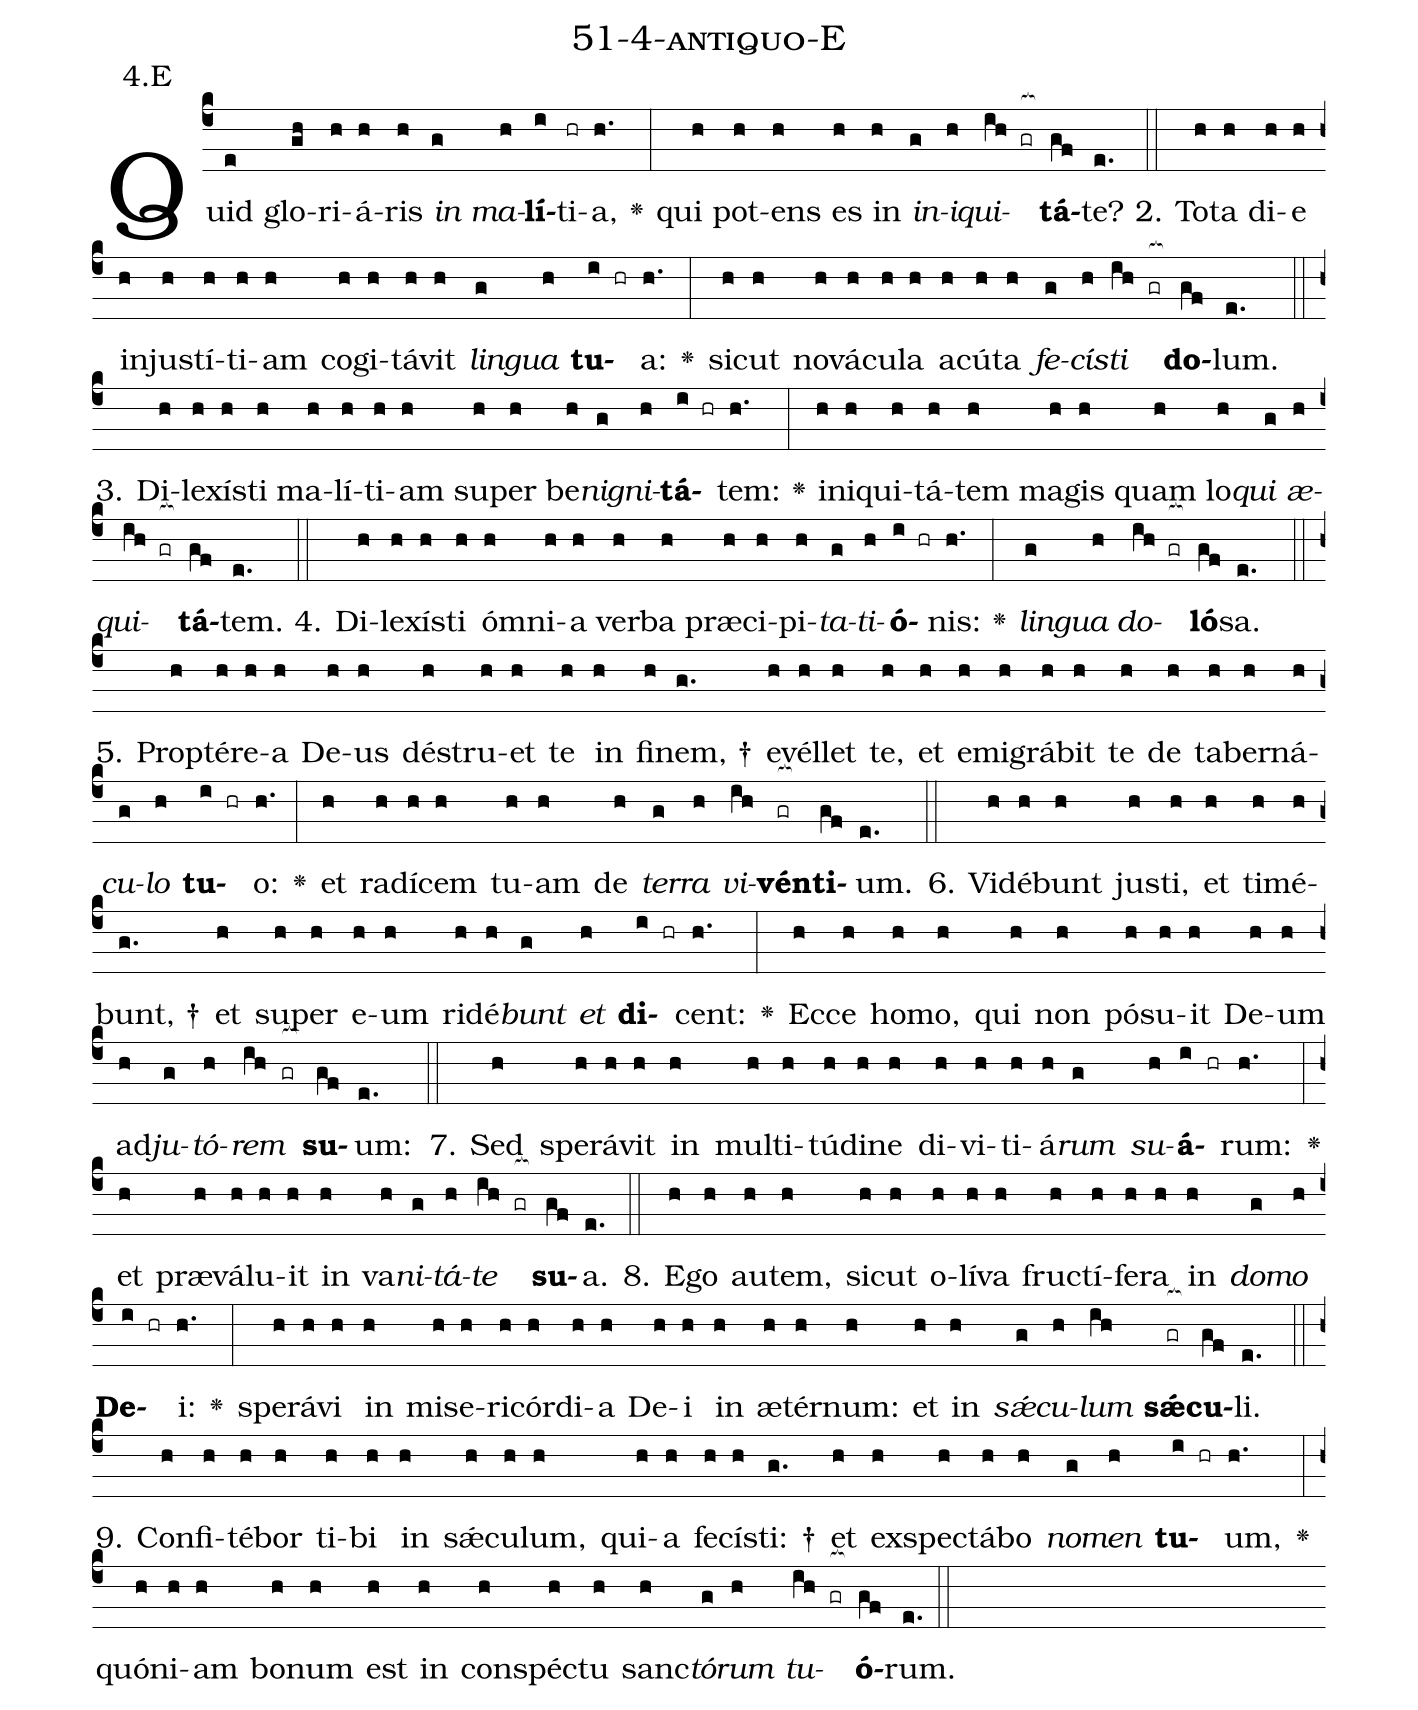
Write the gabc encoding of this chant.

name: 51-4-antiquo-E;
annotation: 4.E;
%%
(c4)Quid(e) glo(gh)ri(h)á(h)ris(h) <i>in</i>(g) <i>ma</i>(h)<b>lí</b>(i)ti(hr)a,(h.) <v>\greheightstar</v>(:) qui(h) pot(h)ens(h) es(h) in(h) <i>in</i>(g)<i>i</i>(h)<i>qui</i>(ih gr[ocb:1{])<b>tá</b>(gf[ocb:0}])te?(e.) (::)
2. To(h)ta(h) di(h)e(h) in(h)jus(h)tí(h)ti(h)am(h) co(h)gi(h)tá(h)vit(h) <i>lin</i>(g)<i>gua</i>(h) <b>tu</b>(i hr)a:(h.) <v>\greheightstar</v>(:) sic(h)ut(h) no(h)vá(h)cu(h)la(h) a(h)cú(h)ta(h) <i>fe</i>(g)<i>cís</i>(h)<i>ti</i>(ih gr[ocb:1{]) <b>do</b>(gf[ocb:0}])lum.(e.) (::)
3. Di(h)le(h)xís(h)ti(h) ma(h)lí(h)ti(h)am(h) su(h)per(h) be(h)<i>ni</i>(g)<i>gni</i>(h)<b>tá</b>(i hr)tem:(h.) <v>\greheightstar</v>(:) in(h)i(h)qui(h)tá(h)tem(h) ma(h)gis(h) quam(h) lo(h)<i>qui</i>(g) <i>æ</i>(h)<i>qui</i>(ih gr[ocb:1{])<b>tá</b>(gf[ocb:0}])tem.(e.) (::)
4. Di(h)le(h)xís(h)ti(h) óm(h)ni(h)a(h) ver(h)ba(h) præ(h)ci(h)pi(h)<i>ta</i>(g)<i>ti</i>(h)<b>ó</b>(i hr)nis:(h.) <v>\greheightstar</v>(:) <i>lin</i>(g)<i>gua</i>(h) <i>do</i>(ih gr[ocb:1{])<b>ló</b>(gf[ocb:0}])sa.(e.) (::)
5. Prop(h)tér(h)e(h)a(h) De(h)us(h) dé(h)stru(h)et(h) te(h) in(h) fi(h)nem, †(g.) e(h)vél(h)let(h) te,(h) et(h) e(h)mi(h)grá(h)bit(h) te(h) de(h) ta(h)ber(h)ná(h)<i>cu</i>(g)<i>lo</i>(h) <b>tu</b>(i hr)o:(h.) <v>\greheightstar</v>(:) et(h) ra(h)dí(h)cem(h) tu(h)am(h) de(h) <i>ter</i>(g)<i>ra</i>(h) <i>vi</i>(ih)<b>vén</b>(gr[ocb:1{])<b>ti</b>(gf[ocb:0}])um.(e.) (::)
6. Vi(h)dé(h)bunt(h) jus(h)ti,(h) et(h) ti(h)mé(h)bunt, †(g.) et(h) su(h)per(h) e(h)um(h) ri(h)dé(h)<i>bunt</i>(g) <i>et</i>(h) <b>di</b>(i hr)cent:(h.) <v>\greheightstar</v>(:) Ec(h)ce(h) ho(h)mo,(h) qui(h) non(h) pó(h)su(h)it(h) De(h)um(h) ad(h)<i>ju</i>(g)<i>tó</i>(h)<i>rem</i>(ih gr[ocb:1{]) <b>su</b>(gf[ocb:0}])um:(e.) (::)
7. Sed(h) spe(h)rá(h)vit(h) in(h) mul(h)ti(h)tú(h)di(h)ne(h) di(h)vi(h)ti(h)á(h)<i>rum</i>(g) <i>su</i>(h)<b>á</b>(i hr)rum:(h.) <v>\greheightstar</v>(:) et(h) præ(h)vá(h)lu(h)it(h) in(h) va(h)<i>ni</i>(g)<i>tá</i>(h)<i>te</i>(ih gr[ocb:1{]) <b>su</b>(gf[ocb:0}])a.(e.) (::)
8. E(h)go(h) au(h)tem,(h) sic(h)ut(h) o(h)lí(h)va(h) fruc(h)tí(h)fe(h)ra(h) in(h) <i>do</i>(g)<i>mo</i>(h) <b>De</b>(i hr)i:(h.) <v>\greheightstar</v>(:) spe(h)rá(h)vi(h) in(h) mi(h)se(h)ri(h)cór(h)di(h)a(h) De(h)i(h) in(h) æ(h)tér(h)num:(h) et(h) in(h) <i>sǽ</i>(g)<i>cu</i>(h)<i>lum</i>(ih) <b>sǽ</b>(gr[ocb:1{])<b>cu</b>(gf[ocb:0}])li.(e.) (::)
9. Con(h)fi(h)té(h)bor(h) ti(h)bi(h) in(h) sǽ(h)cu(h)lum,(h) qui(h)a(h) fe(h)cís(h)ti: †(g.) et(h) ex(h)spec(h)tá(h)bo(h) <i>no</i>(g)<i>men</i>(h) <b>tu</b>(i hr)um,(h.) <v>\greheightstar</v>(:) quón(h)i(h)am(h) bo(h)num(h) est(h) in(h) con(h)spéc(h)tu(h) sanc(h)<i>tó</i>(g)<i>rum</i>(h) <i>tu</i>(ih gr[ocb:1{])<b>ó</b>(gf[ocb:0}])rum.(e.) (::)
